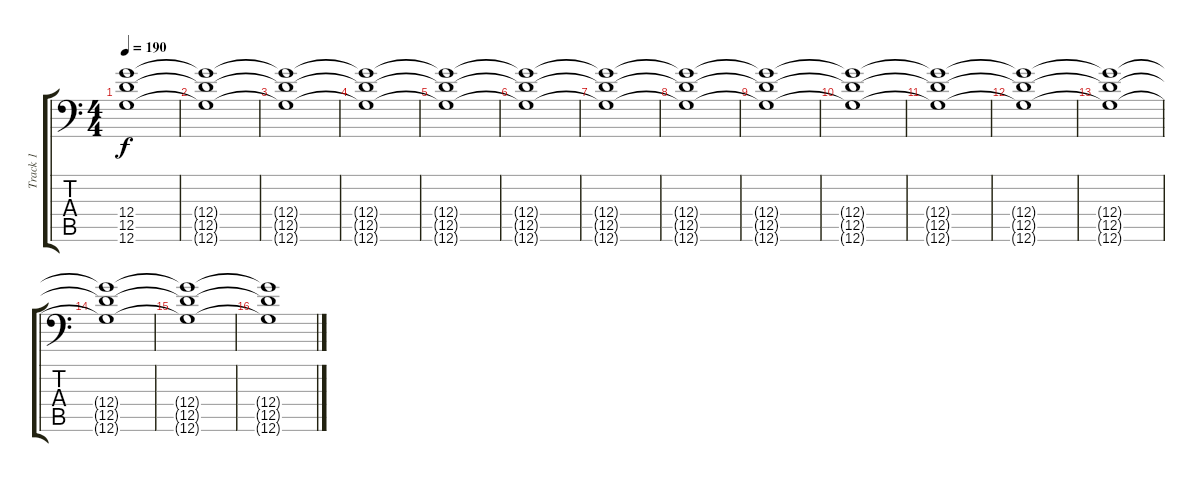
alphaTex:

\track ("Track 1" "Track 1") {instrument distortionguitar}
\staff {score tabs}
\tuning (A3 F3 C3 G2 D2 G1) {hide}
\ts (4 4)
\tempo 190
\clef f4
\ks c
(12.4{t} 12.5{t} 12.6{t}).1{dy f} |
(12.4{t} 12.5{t} 12.6{t}).1 |
(12.4{t} 12.5{t} 12.6{t}).1 |
(12.4{t} 12.5{t} 12.6{t}).1 |
(12.4{t} 12.5{t} 12.6{t}).1 |
(12.4{t} 12.5{t} 12.6{t}).1 |
(12.4{t} 12.5{t} 12.6{t}).1 |
(12.4{t} 12.5{t} 12.6{t}).1 |
(12.4{t} 12.5{t} 12.6{t}).1 |
(12.4{t} 12.5{t} 12.6{t}).1 |
(12.4{t} 12.5{t} 12.6{t}).1 |
(12.4{t} 12.5{t} 12.6{t}).1 |
(12.4{t} 12.5{t} 12.6{t}).1 |
(12.4{t} 12.5{t} 12.6{t}).1 |
(12.4{t} 12.5{t} 12.6{t}).1 |
(12.4{t} 12.5{t} 12.6{t}).1
